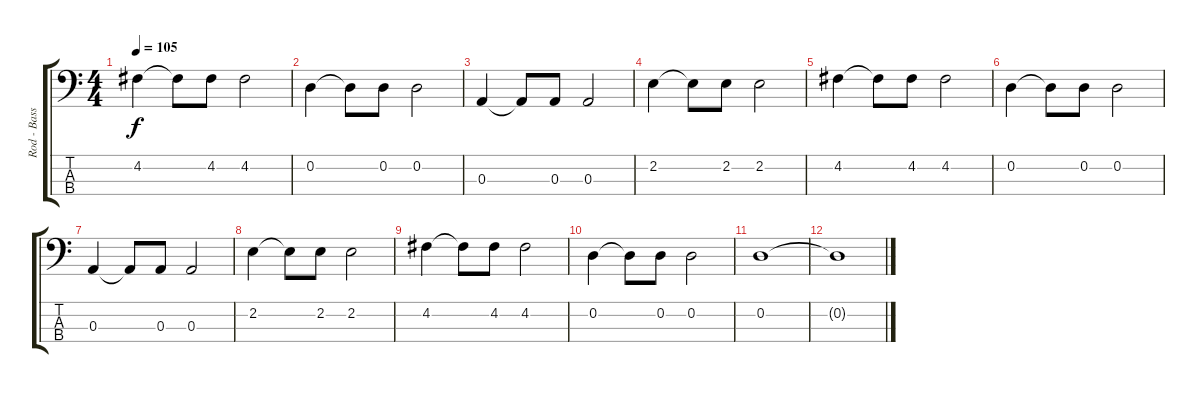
\track ("Rod - Bass" "Rod - Bass") {instrument fretlessbass}
\staff {score tabs}
\tuning (G2 D2 A1 E1) {hide}
\ts (4 4)
\tempo 105
\clef f4
\ks c
4.2.4{dy f} 4.2{t}.8 4.2.8 4.2.2 |
0.2.4 0.2{t}.8 0.2.8 0.2.2 |
0.3.4 0.3{t}.8 0.3.8 0.3.2 |
2.2.4 2.2{t}.8 2.2.8 2.2.2 |
4.2.4 4.2{t}.8 4.2.8 4.2.2 |
0.2.4 0.2{t}.8 0.2.8 0.2.2 |
0.3.4 0.3{t}.8 0.3.8 0.3.2 |
2.2.4 2.2{t}.8 2.2.8 2.2.2 |
4.2.4 4.2{t}.8 4.2.8 4.2.2 |
0.2.4 0.2{t}.8 0.2.8 0.2.2 |
0.2.1 |
0.2{t}.1
